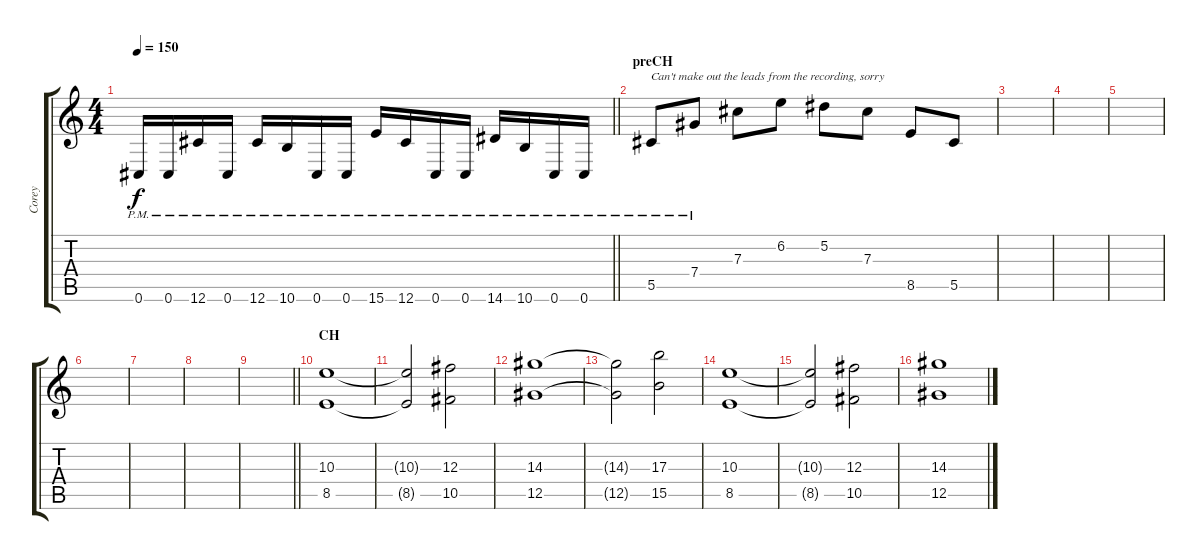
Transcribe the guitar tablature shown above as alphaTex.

\track ("Corey" "Corey") {instrument distortionguitar}
\staff {score tabs}
\tuning (Eb4 Bb3 Gb3 Db3 Ab2 Db2) {hide}
\ts (4 4)
\tempo 150
\clef g2
\barLineRight lightlight
\ks c
0.6{pm}.16{dy f} 0.6{pm}.16 12.6{pm}.16 0.6{pm}.16 12.6{pm}.16 10.6{pm}.16 0.6{pm}.16 0.6{pm}.16 15.6{pm}.16 12.6{pm}.16 0.6{pm}.16 0.6{pm}.16 14.6{pm}.16 10.6{pm}.16 0.6{pm}.16 0.6{pm}.16 |
\section ("" "preCH")
5.5{pm}.8{txt "Can't make out the leads from the recording, sorry"} 7.4{pm}.8 7.3.8 6.2.8 5.2.8 7.3.8 8.5.8 5.5.8 |
|
|
|
|
|
|
\barLineRight lightlight
|
\section ("" "CH")
(10.3 8.5).1 |
(10.3{t} 8.5{t}).2 (12.3 10.5).2 |
(14.3 12.5).1 |
(14.3{t} 12.5{t}).2 (17.3 15.5).2 |
(10.3 8.5).1 |
(10.3{t} 8.5{t}).2 (12.3 10.5).2 |
(14.3 12.5).1
